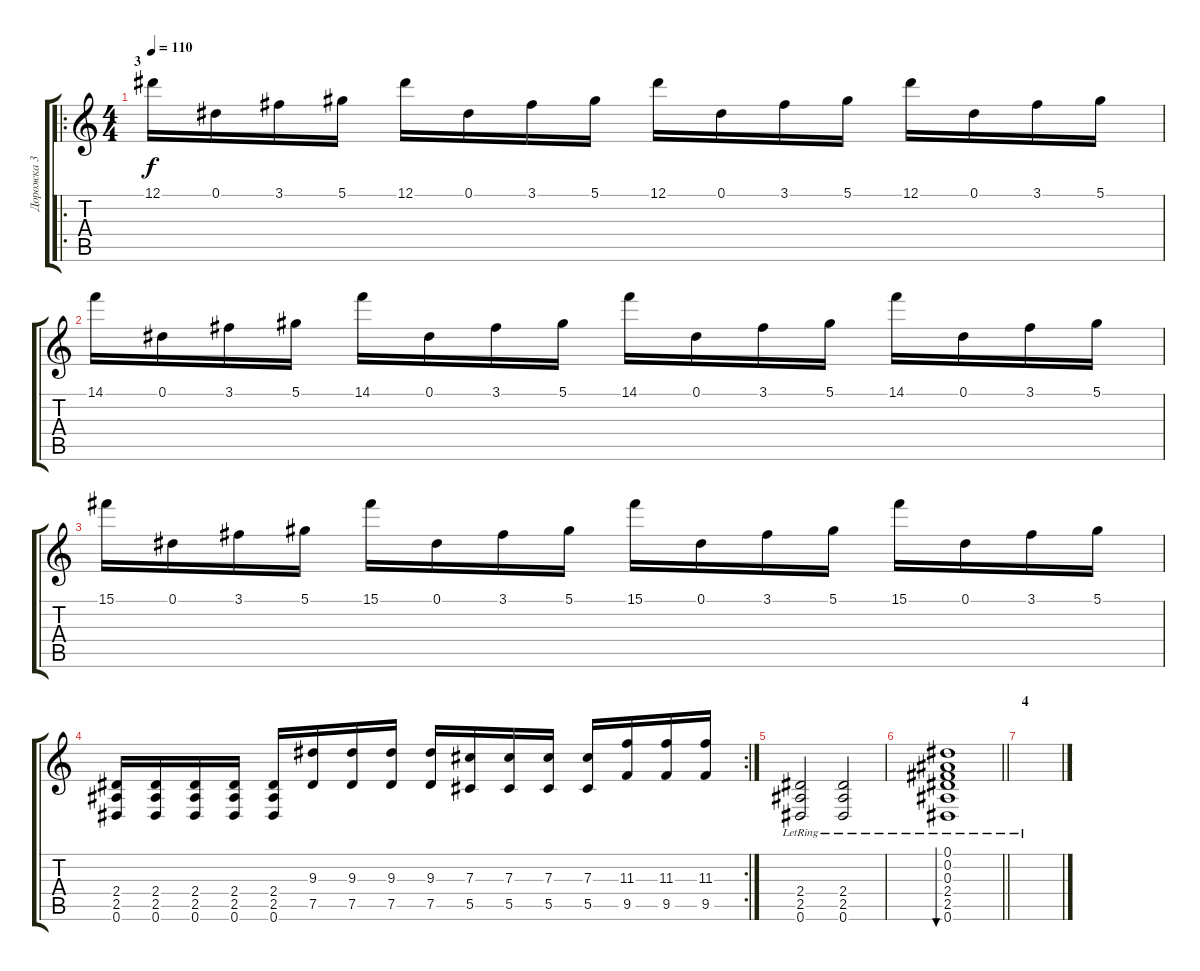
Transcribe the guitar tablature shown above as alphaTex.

\track ("Дорожка 3" "Дорожка 3") {instrument distortionguitar}
\staff {score tabs}
\tuning (Eb4 Bb3 Gb3 Db3 Ab2 Eb2) {hide}
\ro
\ts (4 4)
\section ("" "3")
\tempo 110
\clef g2
\ks c
12.1.16{dy f} 0.1.16 3.1.16 5.1.16 12.1.16 0.1.16 3.1.16 5.1.16 12.1.16 0.1.16 3.1.16 5.1.16 12.1.16 0.1.16 3.1.16 5.1.16 |
14.1.16 0.1.16 3.1.16 5.1.16 14.1.16 0.1.16 3.1.16 5.1.16 14.1.16 0.1.16 3.1.16 5.1.16 14.1.16 0.1.16 3.1.16 5.1.16 |
15.1.16 0.1.16 3.1.16 5.1.16 15.1.16 0.1.16 3.1.16 5.1.16 15.1.16 0.1.16 3.1.16 5.1.16 15.1.16 0.1.16 3.1.16 5.1.16 |
\rc 2
(2.4 2.5 0.6).16 (2.4 2.5 0.6).16 (2.4 2.5 0.6).16 (2.4 2.5 0.6).16 (2.4 2.5 0.6).16 (9.3 7.5).16 (9.3 7.5).16 (9.3 7.5).16 (9.3 7.5).16 (7.3 5.5).16 (7.3 5.5).16 (7.3 5.5).16 (7.3 5.5).16 (11.3 9.5).16 (11.3 9.5).16 (11.3 9.5).16 |
(2.4{lr} 2.5{lr} 0.6{lr}).2 (2.4{lr} 2.5{lr} 0.6{lr}).2 |
\barLineRight lightlight
(0.1{lr} 0.2{lr} 0.3{lr} 2.4{lr} 2.5{lr} 0.6{lr}).1{bu 240} |
\section ("" "4")
